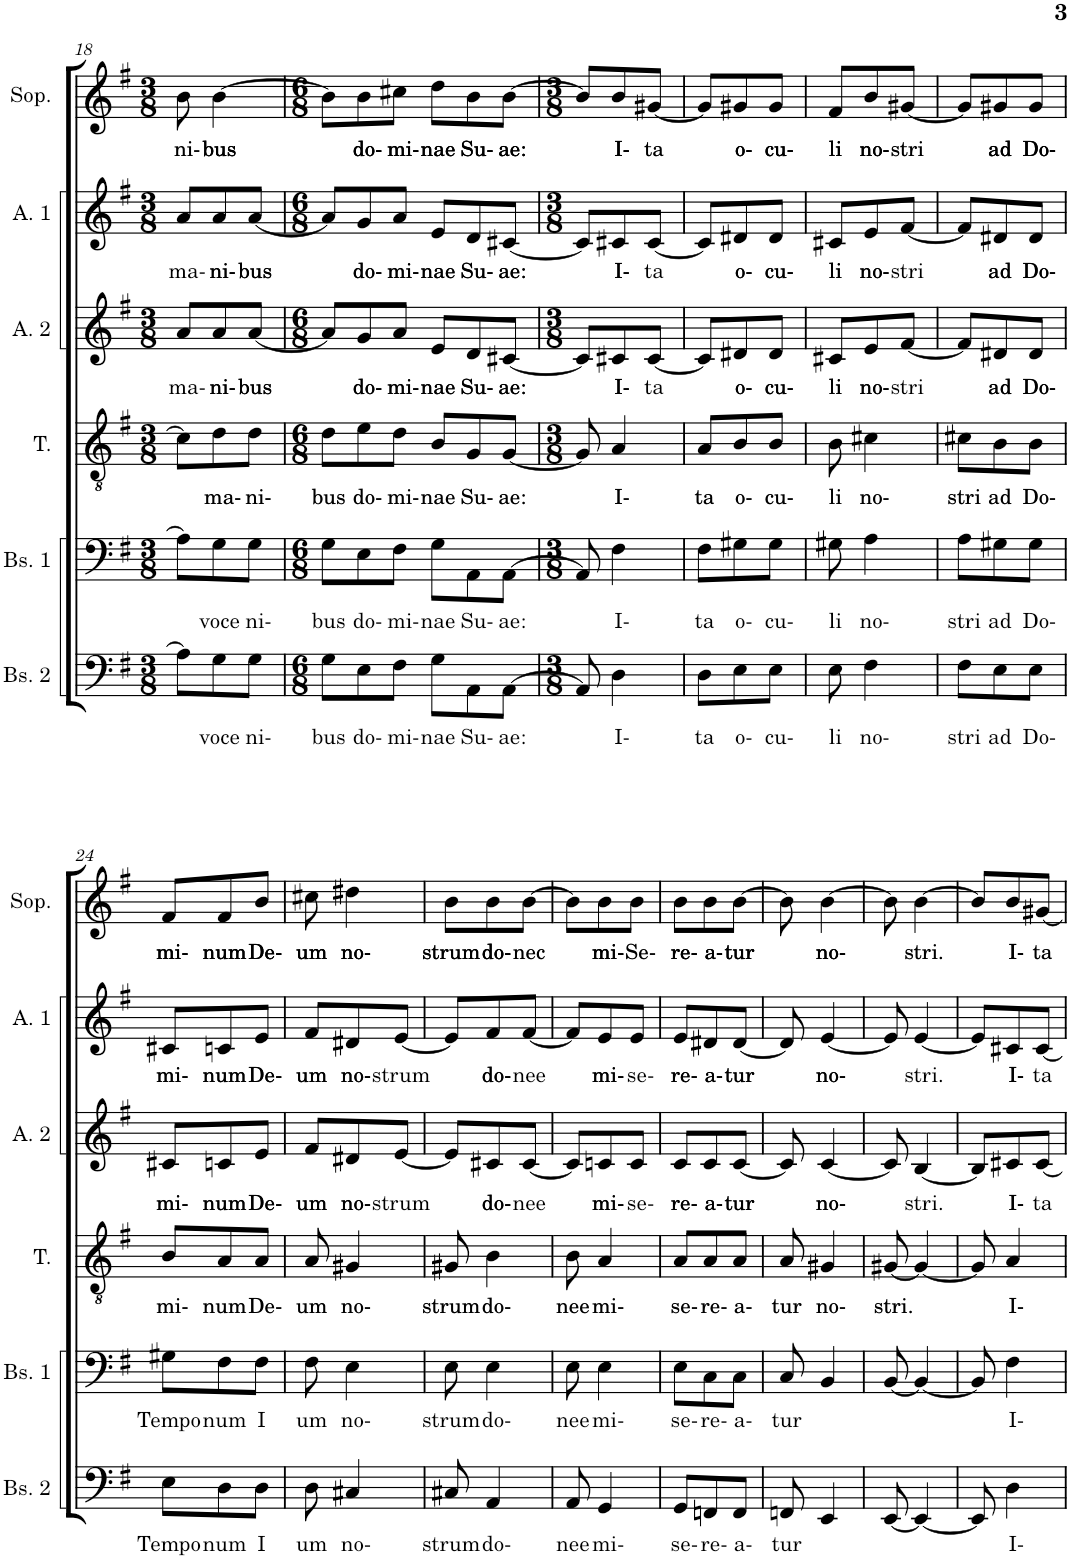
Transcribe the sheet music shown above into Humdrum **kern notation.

**kern	**text	**kern	**text	**kern	**text	**kern	**text	**kern	**text	**kern	**text
*part6	*part6	*part5	*part5	*part4	*part4	*part3	*part3	*part2	*part2	*part1	*part1
*staff6	*staff6	*staff5	*staff5	*staff4	*staff4	*staff3	*staff3	*staff2	*staff2	*staff1	*staff1
*I"Bas 2	*	*I"Bas 1	*	*I"Tenor	*	*I"Alt 2	*	*I"Alt 1	*	*I"Sopraan	*
*I'Bs. 2	*	*I'Bs. 1	*	*I'T.	*	*I'A. 2	*	*I'A. 1	*	*I'Sop.	*
!!LO:PB:g=z
*clefF4	*	*clefF4	*	*clefGv2	*	*clefG2	*	*clefG2	*	*clefG2	*
*k[f#]	*	*k[f#]	*	*k[f#]	*	*k[f#]	*	*k[f#]	*	*k[f#]	*
*M3/8	*	*M3/8	*	*M3/8	*	*M3/8	*	*M3/8	*	*M3/8	*
=18	=18	=18	=18	=18	=18	=18	=18	=18	=18	=18	=18
!	!	!	!	!	!	!	!LO:LY:b	!	!LO:LY:b	!	!LO:LY:b
8A\L]	.	8A\L]	.	8c#\L]	.	8a/L	ma-	8a/L	ma-	8b\	ni-
!	!LO:LY:b	!	!LO:LY:b	!	!LO:LY:b	!	!LO:LY:b	!	!LO:LY:b	!	!LO:LY:b
8G\	voce	8G\	voce	8d\	ma-	8a/	ni-	8a/	ni-	[4b\	bus
!	!LO:LY:b	!	!LO:LY:b	!	!LO:LY:b	!	!LO:LY:b	!	!LO:LY:b	!	!
8G\J	ni-	8G\J	ni-	8d\J	ni-	[8a/J	bus	[8a/J	bus	.	.
=19	=19	=19	=19	=19	=19	=19	=19	=19	=19	=19	=19
*M6/8	*	*M6/8	*	*M6/8	*	*M6/8	*	*M6/8	*	*M6/8	*
!	!LO:LY:b	!	!LO:LY:b	!	!LO:LY:b	!	!	!	!	!	!
8G\L	bus	8G\L	bus	8d\L	bus	8a/L]	.	8a/L]	.	8b\L]	.
!	!LO:LY:b	!	!LO:LY:b	!	!LO:LY:b	!	!LO:LY:b	!	!LO:LY:b	!	!LO:LY:b
8E\	do-	8E\	do-	8e\	do-	8g/	do-	8g/	do-	8b\	do-
!	!LO:LY:b	!	!LO:LY:b	!	!LO:LY:b	!	!LO:LY:b	!	!LO:LY:b	!	!LO:LY:b
8F#\J	mi-	8F#\J	mi-	8d\J	mi-	8a/J	mi-	8a/J	mi-	8cc#X\J	mi-
!	!LO:LY:b	!	!LO:LY:b	!	!LO:LY:b	!	!LO:LY:b	!	!LO:LY:b	!	!LO:LY:b
8G\L	nae	8G\L	nae	8B/L	nae	8e/L	nae	8e/L	nae	8dd\L	nae
!	!LO:LY:b	!	!LO:LY:b	!	!LO:LY:b	!	!LO:LY:b	!	!LO:LY:b	!	!LO:LY:b
8AA\	Su-	8AA\	Su-	8G/	Su-	8d/	Su-	8d/	Su-	8b\	Su-
!	!LO:LY:b	!	!LO:LY:b	!	!LO:LY:b	!	!LO:LY:b	!	!LO:LY:b	!	!LO:LY:b
[8AA\J	ae:	[8AA\J	ae:	[8G/J	ae:	[8c#X/J	ae:	[8c#X/J	ae:	[8b\J	ae:
=20	=20	=20	=20	=20	=20	=20	=20	=20	=20	=20	=20
*M3/8	*	*M3/8	*	*M3/8	*	*M3/8	*	*M3/8	*	*M3/8	*
8AA/]	.	8AA/]	.	8G/]	.	8c#/L]	.	8c#/L]	.	8b/L]	.
!	!LO:LY:b	!	!LO:LY:b	!	!LO:LY:b	!	!LO:LY:b	!	!LO:LY:b	!	!LO:LY:b
4D\	I-	4F#\	I-	4A/	I-	8c#X/	I-	8c#X/	I-	8b/	I-
!	!	!	!	!	!	!	!LO:LY:b	!	!LO:LY:b	!	!LO:LY:b
.	.	.	.	.	.	[8c#/J	ta	[8c#/J	ta	[8g#X/J	ta
=21	=21	=21	=21	=21	=21	=21	=21	=21	=21	=21	=21
!	!LO:LY:b	!	!LO:LY:b	!	!LO:LY:b	!	!	!	!	!	!
8D\L	ta	8F#\L	ta	8A/L	ta	8c#/L]	.	8c#/L]	.	8g#/L]	.
!	!LO:LY:b	!	!LO:LY:b	!	!LO:LY:b	!	!LO:LY:b	!	!LO:LY:b	!	!LO:LY:b
8E\	o-	8G#X\	o-	8B/	o-	8d#X/	o-	8d#X/	o-	8g#X/	o-
!	!LO:LY:b	!	!LO:LY:b	!	!LO:LY:b	!	!LO:LY:b	!	!LO:LY:b	!	!LO:LY:b
8E\J	cu-	8G#\J	cu-	8B/J	cu-	8d#/J	cu-	8d#/J	cu-	8g#/J	cu-
=22	=22	=22	=22	=22	=22	=22	=22	=22	=22	=22	=22
!	!LO:LY:b	!	!LO:LY:b	!	!LO:LY:b	!	!LO:LY:b	!	!LO:LY:b	!	!LO:LY:b
8E\	li	8G#X\	li	8B\	li	8c#X/L	li	8c#X/L	li	8f#/L	li
!	!LO:LY:b	!	!LO:LY:b	!	!LO:LY:b	!	!LO:LY:b	!	!LO:LY:b	!	!LO:LY:b
4F#\	no-	4A\	no-	4c#X\	no-	8e/	no-	8e/	no-	8b/	no-
!	!	!	!	!	!	!	!LO:LY:b	!	!LO:LY:b	!	!LO:LY:b
.	.	.	.	.	.	[8f#/J	stri	[8f#/J	stri	[8g#X/J	stri
=23	=23	=23	=23	=23	=23	=23	=23	=23	=23	=23	=23
!	!LO:LY:b	!	!LO:LY:b	!	!LO:LY:b	!	!	!	!	!	!
8F#\L	stri	8A\L	stri	8c#X\L	stri	8f#/L]	.	8f#/L]	.	8g#/L]	.
!	!LO:LY:b	!	!LO:LY:b	!	!LO:LY:b	!	!LO:LY:b	!	!LO:LY:b	!	!LO:LY:b
8E\	ad	8G#X\	ad	8B\	ad	8d#X/	ad	8d#X/	ad	8g#X/	ad
!	!LO:LY:b	!	!LO:LY:b	!	!LO:LY:b	!	!LO:LY:b	!	!LO:LY:b	!	!LO:LY:b
8E\J	Do-	8G#\J	Do-	8B\J	Do-	8d#/J	Do-	8d#/J	Do-	8g#/J	Do-
!!LO:LB:g=z
=24	=24	=24	=24	=24	=24	=24	=24	=24	=24	=24	=24
!	!LO:LY:b	!	!LO:LY:b	!	!LO:LY:b	!	!LO:LY:b	!	!LO:LY:b	!	!LO:LY:b
8E\L	Tempo	8G#X\L	Tempo	8B/L	mi-	8c#X/L	mi-	8c#X/L	mi-	8f#/L	mi-
!	!LO:LY:b	!	!LO:LY:b	!	!LO:LY:b	!	!LO:LY:b	!	!LO:LY:b	!	!LO:LY:b
8D\	num	8F#\	num	8A/	num	8cn/	num	8cn/	num	8f#/	num
!	!LO:LY:b	!	!LO:LY:b	!	!LO:LY:b	!	!LO:LY:b	!	!LO:LY:b	!	!LO:LY:b
8D\J	I	8F#\J	I	8A/J	De-	8e/J	De-	8e/J	De-	8b/J	De-
=25	=25	=25	=25	=25	=25	=25	=25	=25	=25	=25	=25
!	!LO:LY:b	!	!LO:LY:b	!	!LO:LY:b	!	!LO:LY:b	!	!LO:LY:b	!	!LO:LY:b
8D\	um	8F#\	um	8A/	um	8f#/L	um	8f#/L	um	8cc#X\	um
!	!LO:LY:b	!	!LO:LY:b	!	!LO:LY:b	!	!LO:LY:b	!	!LO:LY:b	!	!LO:LY:b
4C#X/	no-	4E\	no-	4G#X/	no-	8d#X/	no-	8d#X/	no-	4dd#X\	no-
!	!	!	!	!	!	!	!LO:LY:b	!	!LO:LY:b	!	!
.	.	.	.	.	.	[8e/J	strum	[8e/J	strum	.	.
=26	=26	=26	=26	=26	=26	=26	=26	=26	=26	=26	=26
!	!LO:LY:b	!	!LO:LY:b	!	!LO:LY:b	!	!	!	!	!	!LO:LY:b
8C#X/	strum	8E\	strum	8G#X/	strum	8e/L]	.	8e/L]	.	8b\L	strum
!	!LO:LY:b	!	!LO:LY:b	!	!LO:LY:b	!	!LO:LY:b	!	!LO:LY:b	!	!LO:LY:b
4AA/	do-	4E\	do-	4B\	do-	8c#X/	do-	8f#/	do-	8b\	do-
!	!	!	!	!	!	!	!LO:LY:b	!	!LO:LY:b	!	!LO:LY:b
.	.	.	.	.	.	[8c#/J	nee	[8f#/J	nee	[8b\J	nec
=27	=27	=27	=27	=27	=27	=27	=27	=27	=27	=27	=27
!	!LO:LY:b	!	!LO:LY:b	!	!LO:LY:b	!	!	!	!	!	!
8AA/	nee	8E\	nee	8B\	nee	8c#/L]	.	8f#/L]	.	8b\L]	.
!	!LO:LY:b	!	!LO:LY:b	!	!LO:LY:b	!	!LO:LY:b	!	!LO:LY:b	!	!LO:LY:b
4GG/	mi-	4E\	mi-	4A/	mi-	8cn/	mi-	8e/	mi-	8b\	mi-
!	!	!	!	!	!	!	!LO:LY:b	!	!LO:LY:b	!	!LO:LY:b
.	.	.	.	.	.	8c/J	se-	8e/J	se-	8b\J	Se-
=28	=28	=28	=28	=28	=28	=28	=28	=28	=28	=28	=28
!	!LO:LY:b	!	!LO:LY:b	!	!LO:LY:b	!	!LO:LY:b	!	!LO:LY:b	!	!LO:LY:b
8GG/L	se-	8E\L	se-	8A/L	se-	8c/L	re-	8e/L	re-	8b\L	re-
!	!LO:LY:b	!	!LO:LY:b	!	!LO:LY:b	!	!LO:LY:b	!	!LO:LY:b	!	!LO:LY:b
8FFn/	re-	8C\	re-	8A/	re-	8c/	a-	8d#X/	a-	8b\	a-
!	!LO:LY:b	!	!LO:LY:b	!	!LO:LY:b	!	!LO:LY:b	!	!LO:LY:b	!	!LO:LY:b
8FF/J	a-	8C\J	a-	8A/J	a-	[8c/J	tur	[8d#/J	tur	[8b\J	tur
=29	=29	=29	=29	=29	=29	=29	=29	=29	=29	=29	=29
!	!LO:LY:b	!	!LO:LY:b	!	!LO:LY:b	!	!	!	!	!	!
8FFn/	tur	8C/	tur	8A/	tur	8c/]	.	8d#/]	.	8b\]	.
!	!	!	!	!	!LO:LY:b	!	!LO:LY:b	!	!LO:LY:b	!	!LO:LY:b
4EE/	.	4BB/	.	4G#X/	no-	[4c/	no-	[4e/	no-	[4b\	no-
=30	=30	=30	=30	=30	=30	=30	=30	=30	=30	=30	=30
!	!	!	!	!	!LO:LY:b	!	!	!	!	!	!
[8EE/	.	[8BB/	.	[8G#X/	stri.	8c/]	.	8e/]	.	8b\]	.
!	!	!	!	!	!	!	!LO:LY:b	!	!LO:LY:b	!	!LO:LY:b
4EE/_	.	4BB/_	.	4G#/_	.	[4B/	stri.	[4e/	stri.	[4b\	stri.
=31	=31	=31	=31	=31	=31	=31	=31	=31	=31	=31	=31
8EE/]	.	8BB/]	.	8G#/]	.	8B/L]	.	8e/L]	.	8b/L]	.
!	!LO:LY:b	!	!LO:LY:b	!	!LO:LY:b	!	!LO:LY:b	!	!LO:LY:b	!	!LO:LY:b
4D\	I-	4F#\	I-	4A/	I-	8c#X/	I-	8c#X/	I-	8b/	I-
!	!	!	!	!	!	!	!LO:LY:b	!	!LO:LY:b	!	!LO:LY:b
.	.	.	.	.	.	[8c#/J	ta	[8c#/J	ta	[8g#X/J	ta
=	=	=	=	=	=	=	=	=	=	=	=
*-	*-	*-	*-	*-	*-	*-	*-	*-	*-	*-	*-
